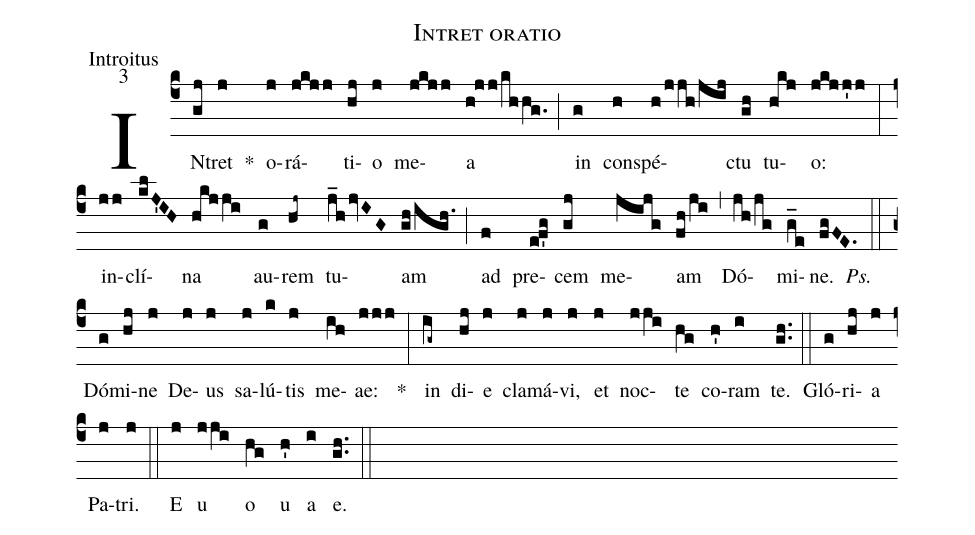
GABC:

name:Intret oratio;
office-part:Introitus;
mode:3;
%%
(c4) IN(gj)tret(j) *() o(j)rá(jkjj)ti(hj)o(j) me(jkjj)a(h!jj/khhg.) (;) in(g) con(h)spé(h/jjh/jij)ctu(gh) tu(hkj)o:(jkjj'j) (:) in(jj)clí(klJ'IH)na(hkjji) au(g)rem(hj~) tu(j_h/jvIG)am(gh/igh.) (;) ad(f) pre(e!f'g)cem(gj) me(jijg)am(fh/ji) (,) Dó(jh/jg)mi(g_e)ne.(fgFE.) <i>Ps.</i>(::) Dó(g)mi(hj)ne(j) De(j)us(j) sa(j)lú(k)tis(j) me(ih)ae:(jjj) *(:) in(ig~) di(hj)e(j) cla(j)má(j)vi,(j) et(j) noc(jji)te(hg) co(h')ram(i) te.(gh..) (::) Gló(g)ri(hj)a(j) Pa(j)tri.(j) (::) E(j) u(jji) o(hg) u(h') a(i) e.(gh..) (::)
